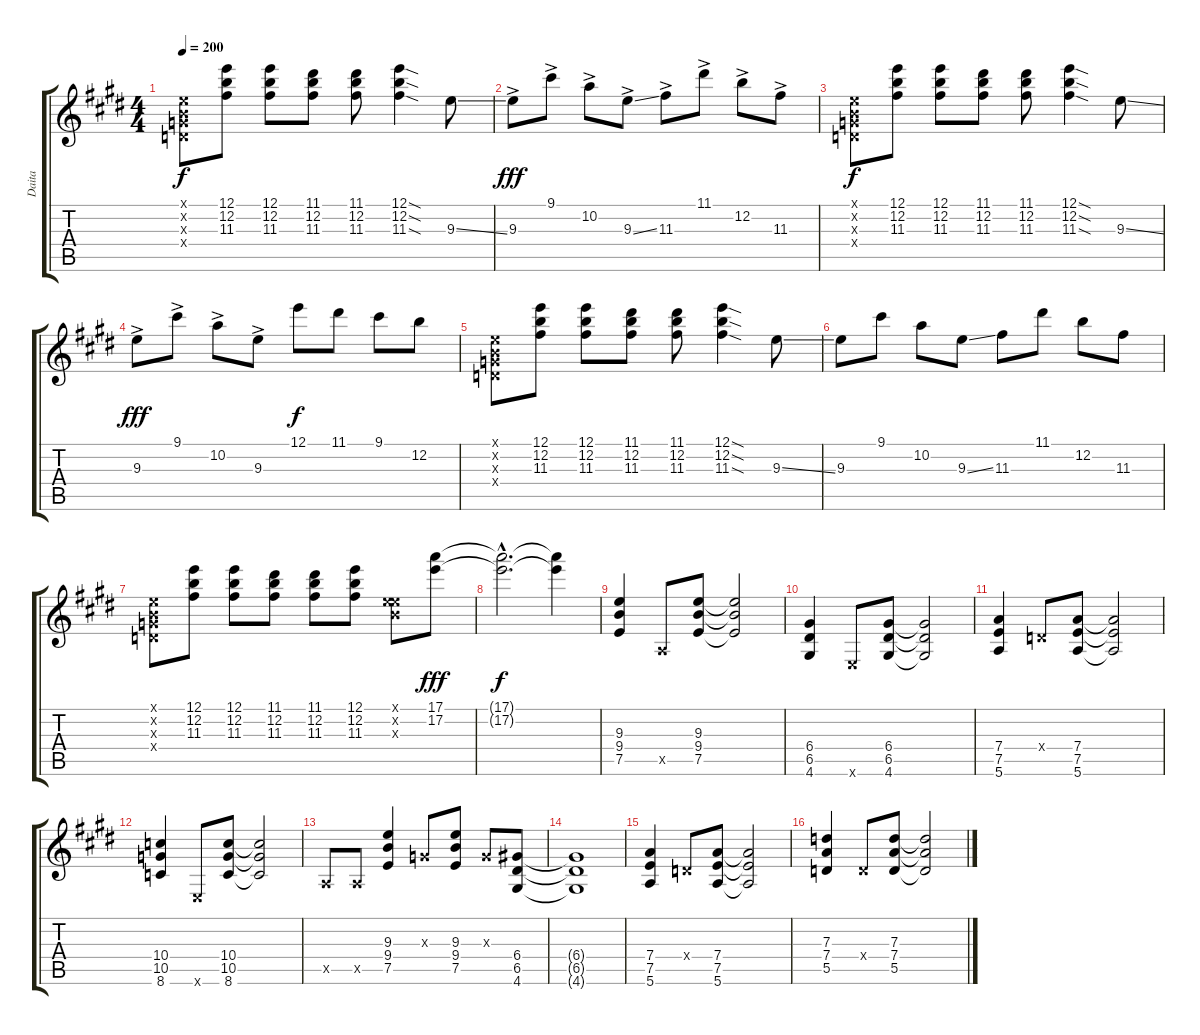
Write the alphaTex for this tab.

\track ("Daita" "Daita") {instrument overdrivenguitar}
\staff {score tabs}
\tuning (E4 B3 G3 D3 A2 E2) {hide}
\ts (4 4)
\tempo 200
\clef g2
\ks e
(0.1{x} 0.2{x} 0.3{x} 0.4{x}).8{dy f instrument overdrivenguitar} (12.1 12.2 11.3).8 (12.1 12.2 11.3).8 (11.1 12.2 11.3).8 (11.1 12.2 11.3).8 (12.1{sod} 12.2{sod} 11.3{sod}).4 9.3{ss}.8 |
9.3{ac}.8{dy fff} 9.1{ac}.8 10.2{ac}.8 9.3{ss ac}.8 11.3{ac}.8 11.1{ac}.8 12.2{ac}.8 11.3{ac}.8 |
(0.1{x} 0.2{x} 0.3{x} 0.4{x}).8{dy f} (12.1 12.2 11.3).8 (12.1 12.2 11.3).8 (11.1 12.2 11.3).8 (11.1 12.2 11.3).8 (12.1{sod} 12.2{sod} 11.3{sod}).4 9.3{ss}.8 |
9.3{ac}.8{dy fff} 9.1{ac}.8 10.2{ac}.8 9.3{ac}.8 12.1.8{dy f} 11.1.8 9.1.8 12.2.8 |
(0.1{x} 0.2{x} 0.3{x} 0.4{x}).8 (12.1 12.2 11.3).8 (12.1 12.2 11.3).8 (11.1 12.2 11.3).8 (11.1 12.2 11.3).8 (12.1{sod} 12.2{sod} 11.3{sod}).4 9.3{ss}.8 |
9.3.8 9.1.8 10.2.8 9.3{ss}.8 11.3.8 11.1.8 12.2.8 11.3.8 |
(0.1{x} 0.2{x} 0.3{x} 0.4{x}).8 (12.1 12.2 11.3).8 (12.1 12.2 11.3).8 (11.1 12.2 11.3).8 (11.1 12.2 11.3).8 (12.1 12.2 11.3).8 (0.1{x} 0.2{x} 9.3{x}).8 (17.1 17.2).8{dy fff} |
(17.1{hac t} 17.2{hac t}).2{d dy f} (17.1{t} 17.2{t}).4 |
(9.3 9.4 7.5).4 0.5{x}.8 (9.3 9.4 7.5).8 (9.3{t} 9.4{t} 7.5{t}).2 |
(6.4 6.5 4.6).4 0.6{x}.8 (6.4 6.5 4.6).8 (6.4{t} 6.5{t} 4.6{t}).2 |
(7.4 7.5 5.6).4 0.4{x}.8 (7.4 7.5 5.6).8 (7.4{t} 7.5{t} 5.6{t}).2 |
(10.4 10.5 8.6).4 0.6{x}.8 (10.4 10.5 8.6).8 (10.4{t} 10.5{t} 8.6{t}).2 |
0.5{x}.8 0.5{x}.8 (9.3 9.4 7.5).4 0.3{x}.8 (9.3 9.4 7.5).8 0.3{x}.8 (6.4 6.5 4.6).8 |
(6.4{t} 6.5{t} 4.6{t}).1 |
(7.4 7.5 5.6).4 0.4{x}.8 (7.4 7.5 5.6).8 (7.4{t} 7.5{t} 5.6{t}).2 |
(7.3 7.4 5.5).4 0.4{x}.8 (7.3 7.4 5.5).8 (7.3{t} 7.4{t} 5.5{t}).2
